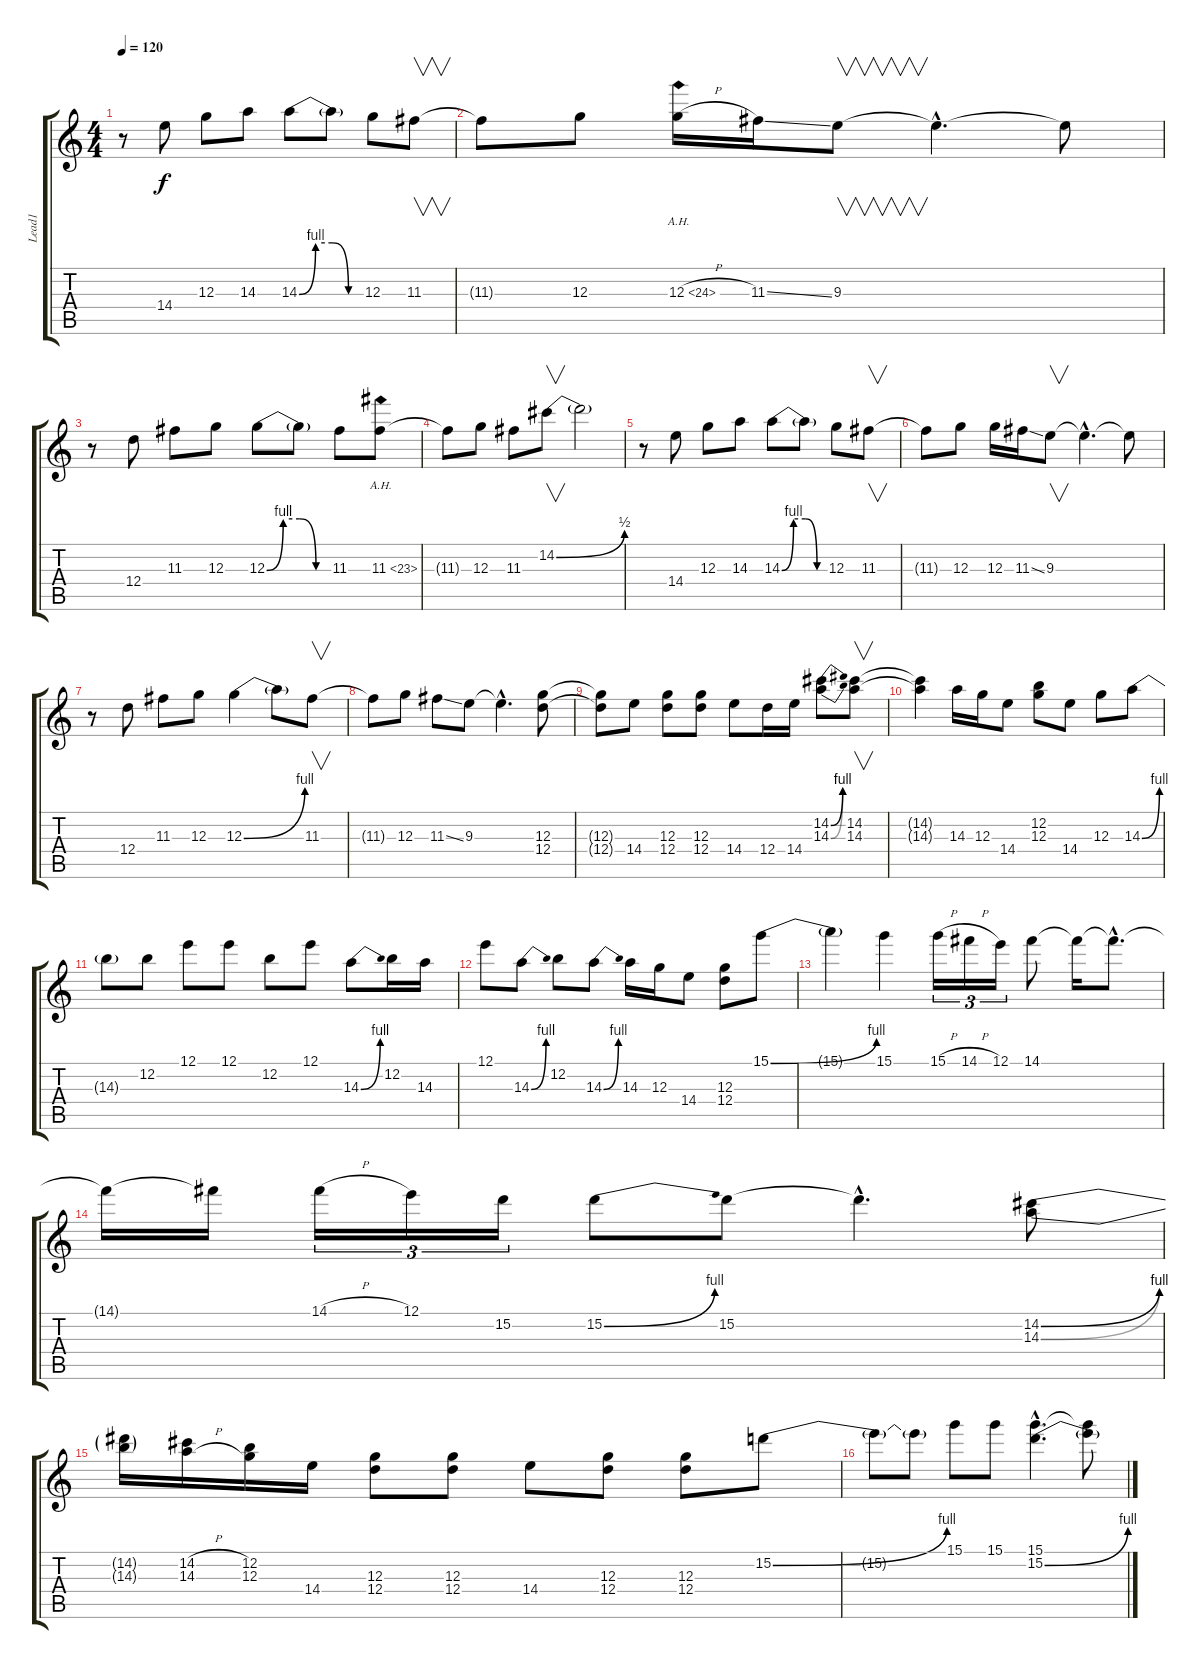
\track ("Lead1" "Lead1") {instrument distortionguitar}
\staff {score tabs}
\tuning (E4 B3 G3 D3 A2 E2) {hide}
\ts (4 4)
\tempo 120
\clef g2
\ks c
r.8{dy f} 14.4.8 12.3.8 14.3.8 14.3{be (custom 0 0 15 4 30 4 45 0 60 0)}.8 14.3{t}.8 12.3.8 11.3.8{v} |
11.3{t}.8 12.3.8 12.3{ah 12 h}.16 11.3{ss}.16 9.3.8{v} 9.3{hac t}.4{d} 9.3{t}.8 |
r.8 12.4.8 11.3.8 12.3.8 12.3{be (custom 0 0 15 4 30 4 45 0 60 0)}.8 12.3{t}.8 11.3.8 11.3{ah 12}.8 |
11.3{t}.8 12.3.8 11.3.8 14.2{be (bend 0 0 60 2)}.8{v} 14.2{t}.2 |
r.8 14.4.8 12.3.8 14.3.8 14.3{be (custom 0 0 15 4 30 4 45 0 60 0)}.8 14.3{t}.8 12.3.8 11.3.8{v} |
11.3{t}.8 12.3.8 12.3.16 11.3{ss}.16 9.3.8{v} 9.3{hac t}.4{d} 9.3{t}.8 |
r.8 12.4.8 11.3.8 12.3.8 12.3{be (bend 0 0 60 4)}.4 12.3{t}.8 11.3.8{v} |
11.3{t}.8 12.3.8 11.3{ss}.8 9.3.8 9.3{hac t}.4{d} (12.3 12.4).8 |
(12.3{t} 12.4{t}).8 14.4.8 (12.3 12.4).8 (12.3 12.4).8 14.4.8 12.4.16 14.4.16 (14.2{be (bend 0 0 60 4)} 14.3{be (bend 0 0 60 4)}).8 (14.2 14.3).8{v} |
(14.2{t} 14.3{t}).4 14.3.16 12.3.16 14.4.8 (12.2 12.3).8 14.4.8 12.3.8 14.3{be (bend 0 0 60 4)}.8 |
14.3{t}.8 12.2.8 12.1.8 12.1.8 12.2.8 12.1.8 14.3{be (bend 0 0 60 4)}.8 12.2.16 14.3.16 |
12.1.8 14.3{be (bend 0 0 60 4)}.8 12.2.8 14.3{be (bend 0 0 60 4)}.8 14.3.16 12.3.16 14.4.8 (12.3 12.4).8 15.1{be (bend 0 0 60 4)}.8 |
15.1{t}.4 15.1.4 15.1{h}.16{tu (3 2)} 14.1{h}.16{tu (3 2)} 12.1.16{tu (3 2)} 14.1.8 14.1{t}.16 14.1{hac t}.8{d} |
14.1{t}.16 14.1{t}.16 14.1{h}.16{tu (3 2)} 12.1.16{tu (3 2)} 15.2.16{tu (3 2)} 15.2{be (bend 0 0 60 4)}.8 15.2.8 15.2{hac t}.4{d} (14.2{be (bend 0 0 60 4)} 14.3{be (bend 0 0 60 4)}).8 |
(14.2{t} 14.3{t}).16 (14.2{h} 14.3{h}).16 (12.2 12.3).16 14.4.16 (12.3 12.4).8 (12.3 12.4).8 14.4.8 (12.3 12.4).8 (12.3 12.4).8 15.2{be (bend 0 0 60 4)}.8 |
15.2{t}.8 15.2{t}.8 15.1.8 15.1.8 (15.1{hac} 15.2{be (bend 0 0 60 4) hac}).4{d} (15.1{t} 15.2{t}).8
